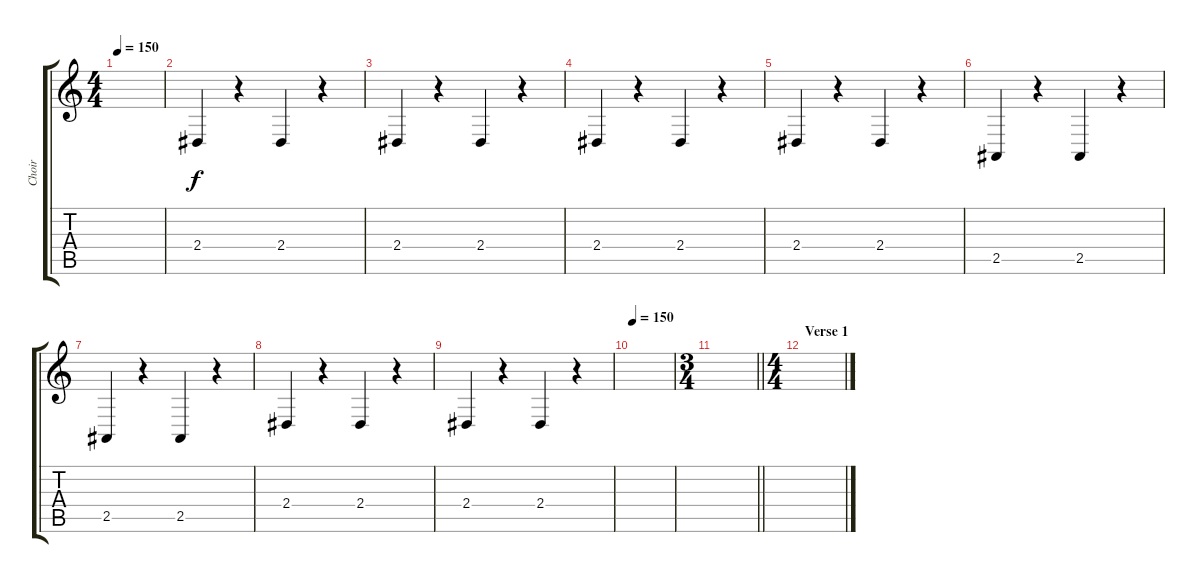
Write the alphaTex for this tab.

\track ("Choir" "Choir") {instrument choiraahs}
\staff {score tabs}
\tuning (Eb4 Bb3 Gb3 Db3 Ab2 Eb2) {hide}
\ts (4 4)
\tempo 150
\clef g2
\ks c
|
2.4.4 r.4 2.4.4 r.4 |
2.4.4 r.4 2.4.4 r.4 |
2.4.4 r.4 2.4.4 r.4 |
2.4.4 r.4 2.4.4 r.4 |
2.5.4 r.4 2.5.4 r.4 |
2.5.4 r.4 2.5.4 r.4 |
2.4.4 r.4 2.4.4 r.4 |
2.4.4 r.4 2.4.4 r.4 |
\tempo 150
|
\ts (3 4)
\barLineRight lightlight
|
\ts (4 4)
\section ("" "Verse 1")
